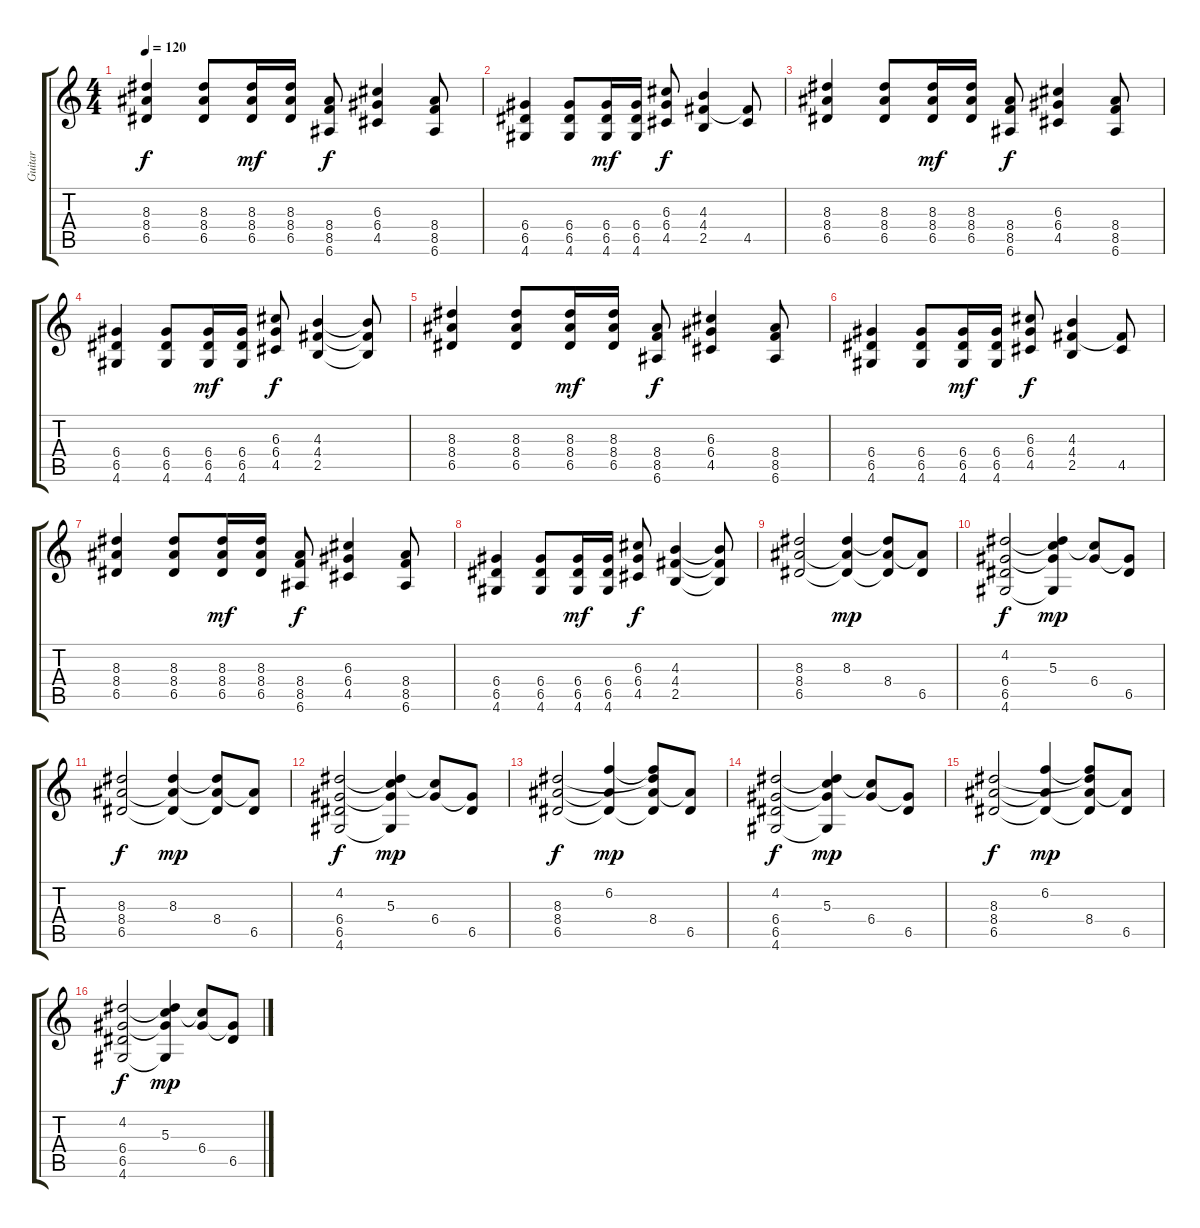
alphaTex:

\track ("Guitar" "Guitar") {instrument acousticguitarnylon}
\staff {score tabs}
\tuning (E4 B3 G3 D3 A2 E2) {hide}
\ts (4 4)
\tempo 120
\clef g2
\ks c
(8.3 8.4 6.5).4{dy f volume 9 instrument overdrivenguitar} (8.3 8.4 6.5).8 (8.3 8.4 6.5).16{dy mf} (8.3 8.4 6.5).16 (8.4 8.5 6.6).8{dy f} (6.3 6.4 4.5).4 (8.4 8.5 6.6).8 |
(6.4 6.5 4.6).4 (6.4 6.5 4.6).8 (6.4 6.5 4.6).16{dy mf} (6.4 6.5 4.6).16 (6.3 6.4 4.5).8{dy f} (4.3 4.4 2.5).4 (4.4{t} 4.5).8 |
(8.3 8.4 6.5).4 (8.3 8.4 6.5).8 (8.3 8.4 6.5).16{dy mf} (8.3 8.4 6.5).16 (8.4 8.5 6.6).8{dy f} (6.3 6.4 4.5).4 (8.4 8.5 6.6).8 |
(6.4 6.5 4.6).4 (6.4 6.5 4.6).8 (6.4 6.5 4.6).16{dy mf} (6.4 6.5 4.6).16 (6.3 6.4 4.5).8{dy f} (4.3 4.4 2.5).4 (4.3{t} 4.4{t} 2.5{t}).8 |
(8.3 8.4 6.5).4{volume 9 instrument overdrivenguitar} (8.3 8.4 6.5).8 (8.3 8.4 6.5).16{dy mf} (8.3 8.4 6.5).16 (8.4 8.5 6.6).8{dy f} (6.3 6.4 4.5).4 (8.4 8.5 6.6).8 |
(6.4 6.5 4.6).4 (6.4 6.5 4.6).8 (6.4 6.5 4.6).16{dy mf} (6.4 6.5 4.6).16 (6.3 6.4 4.5).8{dy f} (4.3 4.4 2.5).4 (4.4{t} 4.5).8 |
(8.3 8.4 6.5).4 (8.3 8.4 6.5).8 (8.3 8.4 6.5).16{dy mf} (8.3 8.4 6.5).16 (8.4 8.5 6.6).8{dy f} (6.3 6.4 4.5).4 (8.4 8.5 6.6).8 |
(6.4 6.5 4.6).4 (6.4 6.5 4.6).8 (6.4 6.5 4.6).16{dy mf} (6.4 6.5 4.6).16 (6.3 6.4 4.5).8{dy f} (4.3 4.4 2.5).4 (4.3{t} 4.4{t} 2.5{t}).8 |
(8.3 8.4 6.5).2{volume 13 instrument acousticguitarnylon} (8.3 8.4{t} 6.5{t}).4{dy mp} (8.3{t} 8.4 6.5{t}).8 (8.4{t} 6.5).8 |
(4.2 6.4 6.5 4.6).2{dy f} (4.2{t} 5.3 6.4{t} 4.6{t}).4{dy mp} (5.3{t} 6.4).8 (6.4{t} 6.5).8 |
(8.3 8.4 6.5).2{dy f} (8.3 8.4{t} 6.5{t}).4{dy mp} (8.3{t} 8.4 6.5{t}).8 (8.4{t} 6.5).8 |
(4.2 6.4 6.5 4.6).2{dy f} (4.2{t} 5.3 6.4{t} 4.6{t}).4{dy mp} (5.3{t} 6.4).8 (6.4{t} 6.5).8 |
(8.3 8.4 6.5).2{dy f} (6.2 8.4{t} 6.5{t}).4{dy mp} (6.2{t} 8.3{t} 8.4 6.5{t}).8 (8.4{t} 6.5).8 |
(4.2 6.4 6.5 4.6).2{dy f} (4.2{t} 5.3 6.4{t} 4.6{t}).4{dy mp} (5.3{t} 6.4).8 (6.4{t} 6.5).8 |
(8.3 8.4 6.5).2{dy f} (6.2 8.4{t} 6.5{t}).4{dy mp} (6.2{t} 8.3{t} 8.4 6.5{t}).8 (8.4{t} 6.5).8 |
(4.2 6.4 6.5 4.6).2{dy f} (4.2{t} 5.3 6.4{t} 4.6{t}).4{dy mp} (5.3{t} 6.4).8 (6.4{t} 6.5).8
